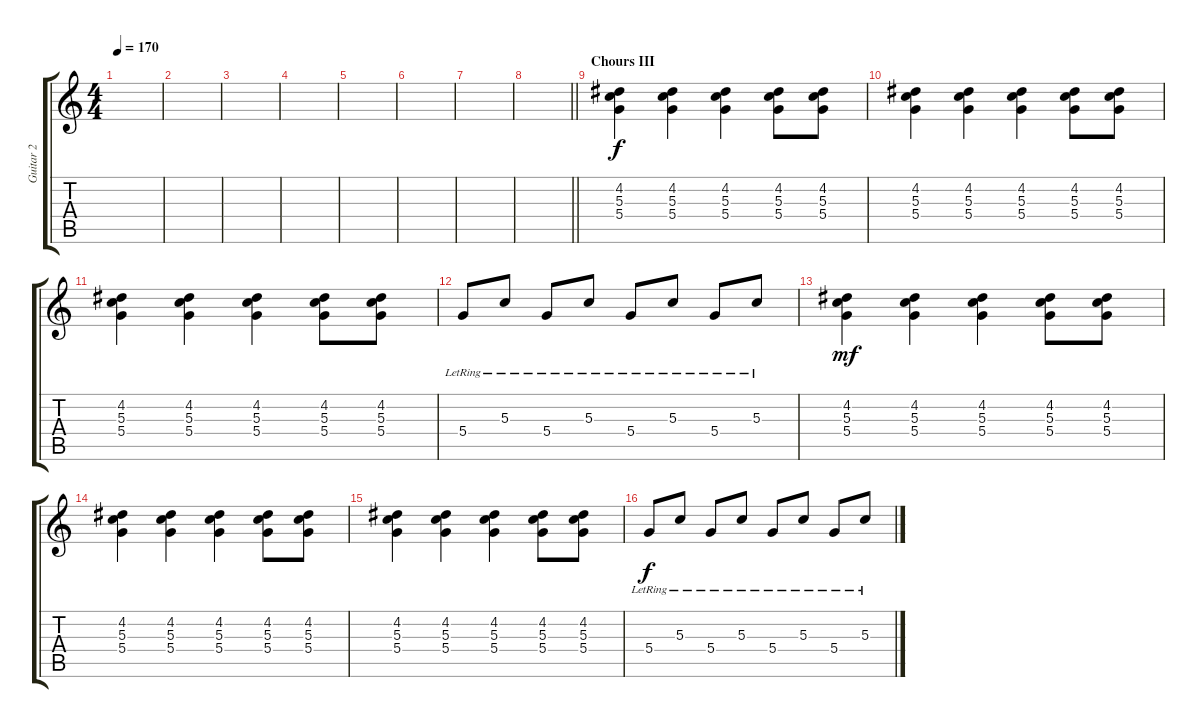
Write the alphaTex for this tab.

\track ("Guitar 2" "Guitar 2") {instrument distortionguitar}
\staff {score tabs}
\tuning (E4 B3 G3 D3 A2 E2) {hide}
\ts (4 4)
\tempo 170
\clef g2
\ks c
|
|
|
|
|
|
|
\barLineRight lightlight
|
\section ("" "Chours III")
(4.2 5.3 5.4).4{volume 12} (4.2 5.3 5.4).4 (4.2 5.3 5.4).4 (4.2 5.3 5.4).8 (4.2 5.3 5.4).8 |
(4.2 5.3 5.4).4 (4.2 5.3 5.4).4 (4.2 5.3 5.4).4 (4.2 5.3 5.4).8 (4.2 5.3 5.4).8 |
(4.2 5.3 5.4).4 (4.2 5.3 5.4).4 (4.2 5.3 5.4).4 (4.2 5.3 5.4).8 (4.2 5.3 5.4).8 |
5.4{lr}.8{dy f} 5.3{lr}.8 5.4{lr}.8 5.3{lr}.8 5.4{lr}.8 5.3{lr}.8 5.4{lr}.8 5.3{lr}.8 |
(4.2 5.3 5.4).4{dy mf volume 12} (4.2 5.3 5.4).4 (4.2 5.3 5.4).4 (4.2 5.3 5.4).8 (4.2 5.3 5.4).8 |
(4.2 5.3 5.4).4 (4.2 5.3 5.4).4 (4.2 5.3 5.4).4 (4.2 5.3 5.4).8 (4.2 5.3 5.4).8 |
(4.2 5.3 5.4).4 (4.2 5.3 5.4).4 (4.2 5.3 5.4).4 (4.2 5.3 5.4).8 (4.2 5.3 5.4).8 |
5.4{lr}.8{dy f} 5.3{lr}.8 5.4{lr}.8 5.3{lr}.8 5.4{lr}.8 5.3{lr}.8 5.4{lr}.8 5.3{lr}.8
